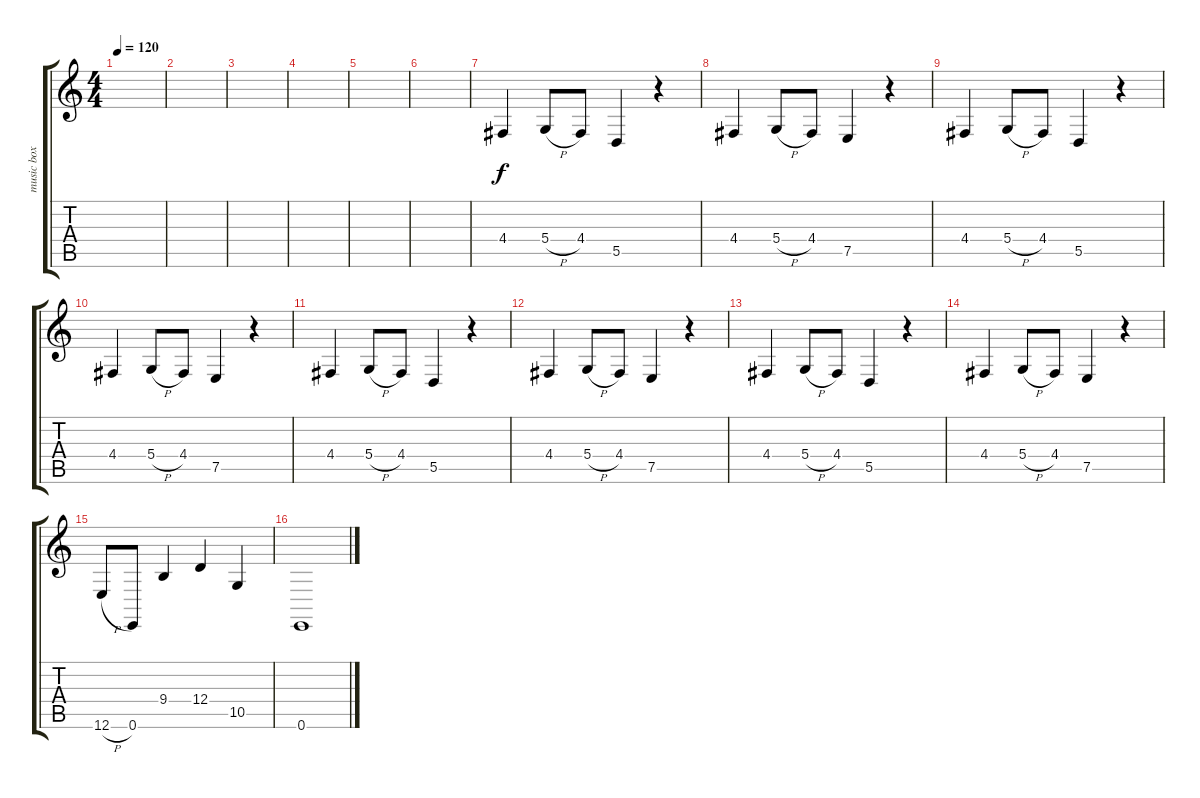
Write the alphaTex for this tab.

\track ("music box" "music box") {instrument musicbox}
\staff {score tabs}
\tuning (E4 B3 G3 D3 A2 E2) {hide}
\ts (4 4)
\tempo 120
\clef g2
\ks c
|
|
|
|
|
|
4.4.4 5.4{h}.8 4.4.8 5.5.4 r.4 |
4.4.4 5.4{h}.8 4.4.8 7.5.4 r.4 |
4.4.4 5.4{h}.8 4.4.8 5.5.4 r.4 |
4.4.4 5.4{h}.8 4.4.8 7.5.4 r.4 |
4.4.4 5.4{h}.8 4.4.8 5.5.4 r.4 |
4.4.4 5.4{h}.8 4.4.8 7.5.4 r.4 |
4.4.4 5.4{h}.8 4.4.8 5.5.4 r.4 |
4.4.4 5.4{h}.8 4.4.8 7.5.4 r.4 |
12.6{h}.8 0.6.8 9.4.4 12.4.4 10.5.4 |
0.6.1
